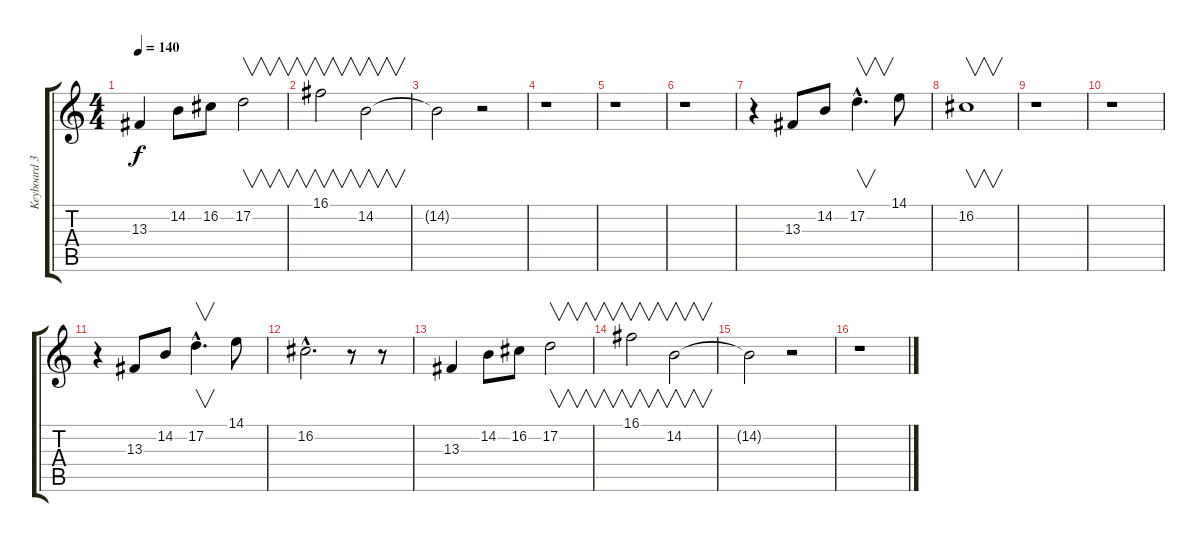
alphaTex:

\track ("Keyboard 3" "Keyboard 3") {instrument pad4choir}
\staff {score tabs}
\tuning (D4 A3 F3 C3 G2 D2) {hide}
\ts (4 4)
\tempo 140
\clef g2
\ks c
13.3.4{dy f} 14.2.8 16.2.8 17.2.2{v} |
16.1.2{v} 14.2.2{v volume 5} |
14.2{t}.2 r.2 |
r.1 |
r.1 |
r.1{volume 13} |
r.4 13.3.8 14.2.8 17.2{hac}.4{v d} 14.1.8 |
16.2.1{v volume 5} |
r.1 |
r.1{volume 13} |
r.4 13.3.8 14.2.8 17.2{hac}.4{v d} 14.1.8 |
16.2{hac}.2{d volume 7} r.8 r.8{volume 13} |
13.3.4 14.2.8 16.2.8 17.2.2{v} |
16.1.2{v} 14.2.2{v volume 5} |
14.2{t}.2 r.2 |
r.1{volume 13}
